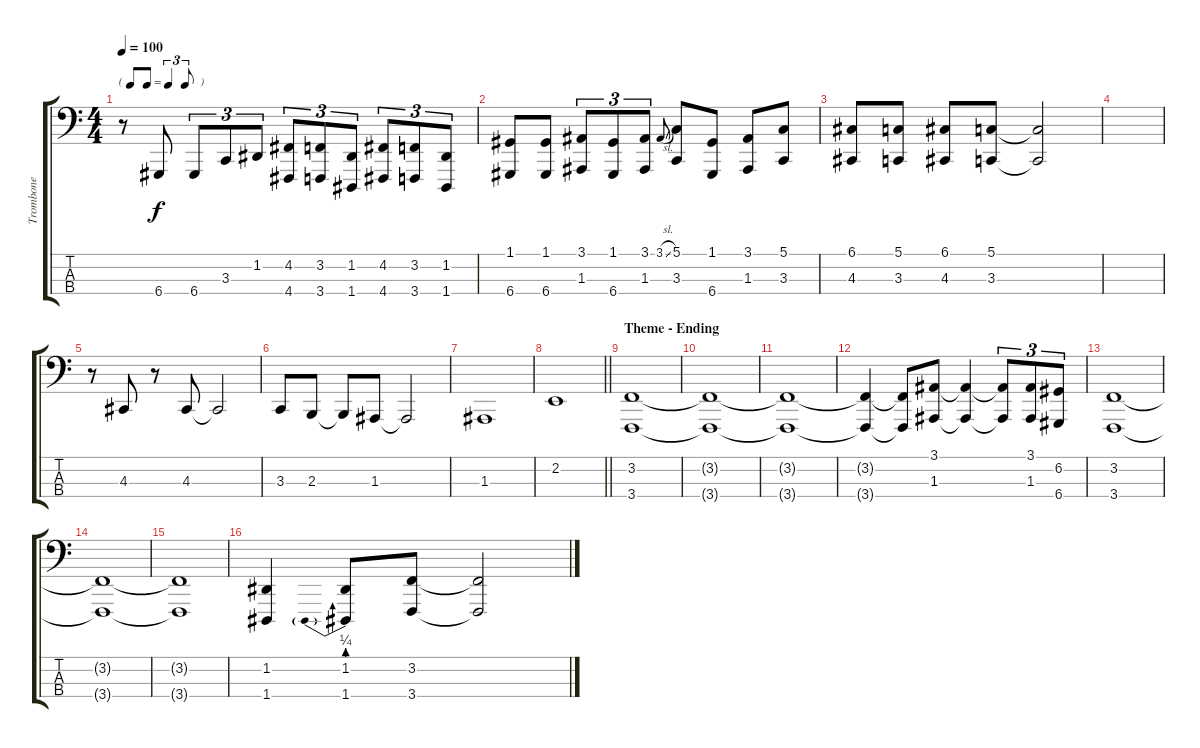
\track ("Trombone" "Trombone") {instrument trombone}
\staff {score tabs}
\tuning (G2 D2 A1 D1) {hide}
\ts (4 4)
\tf triplet8th
\tempo 100
\clef f4
\ks c
r.8{dy f volume 16} 6.4.8 6.4.8{tu (3 2)} 3.3.8{tu (3 2)} 1.2.8{tu (3 2)} (4.2 4.4).8{tu (3 2)} (3.2 3.4).8{tu (3 2)} (1.2 1.4).8{tu (3 2)} (4.2 4.4).8{tu (3 2)} (3.2 3.4).8{tu (3 2)} (1.2 1.4).8{tu (3 2)} |
(1.1 6.4).8 (1.1 6.4).8 (3.1 1.3).8{tu (3 2)} (1.1 6.4).8{tu (3 2)} (3.1 1.3).8{tu (3 2)} 3.1{sl}.8{gr onbeat} (5.1 3.3).8 (1.1 6.4).8 (3.1 1.3).8 (5.1 3.3).8 |
(6.1 4.3).8 (5.1 3.3).8 (6.1 4.3).8 (5.1 3.3).8 (5.1{t} 3.3{t}).2 |
|
r.8 4.3.8 r.8 4.3.8 4.3{t}.2 |
3.3.8 2.3.8 2.3{t}.8 1.3.8 1.3{t}.2 |
1.3.1 |
\barLineRight lightlight
2.2.1 |
\section ("" "Theme - Ending")
(3.2 3.4).1 |
(3.2{t} 3.4{t}).1 |
(3.2{t} 3.4{t}).1 |
(3.2{t} 3.4{t}).4 (3.2{t} 3.4{t}).8 (3.1 1.3).8 (3.1{t} 1.3{t}).4 (3.1{t} 1.3{t}).8{tu (3 2)} (3.1 1.3).8{tu (3 2)} (6.2 6.4).8{tu (3 2)} |
(3.2 3.4).1 |
(3.2{t} 3.4{t}).1 |
(3.2{t} 3.4{t}).1 |
(1.2 1.4).4 (1.2 1.4{be (prebend 0 1 60 1)}).8 (3.2 3.4).8 (3.2{t} 3.4{t}).2
